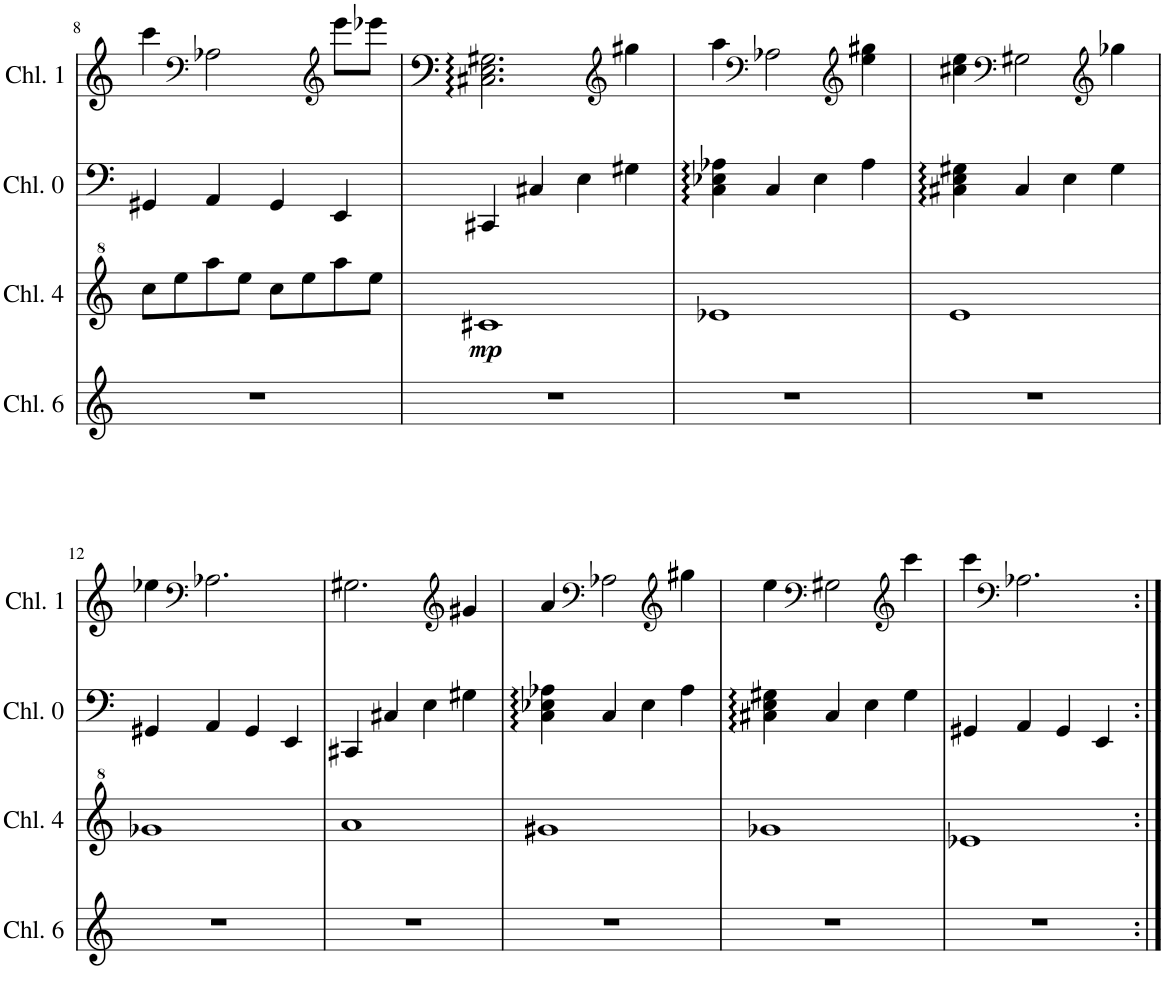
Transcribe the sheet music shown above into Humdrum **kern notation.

**kern	**kern	**dynam	**kern	**kern
*part4	*part3	*part3	*part2	*part1
*staff4	*staff3	*staff3	*staff2	*staff1
*I"Channel 6	*I"Channel 4	*	*I"Channel 0	*I"Channel 1
*I'Chl. 6	*I'Chl. 4	*	*I'Chl. 0	*I'Chl. 1
!!LO:PB:g=z
*clefG2	*clefG^2	*	*clefF4	*clefG2
*k[]	*k[]	*	*k[]	*k[]
*M4/4	*M4/4	*	*M4/4	*M4/4
*met(c)	*met(c)	*	*met(c)	*met(c)
=8	=8	=8	=8	=8
1r	8ccc\L	.	4GG#X/	4ccc\
.	8eee\	.	.	.
*	*	*	*	*clefF4
.	8aaa\	.	4AA/	2A-X\
.	8eee\J	.	.	.
.	8ccc\L	.	4GG#/	.
.	8eee\	.	.	.
*	*	*	*	*clefG2
.	8aaa\	.	4EE/	8eee\L
.	8eee\J	.	.	8eee-X\J
=9	=9	=9	=9	=9
!	!	!LO:DY:b	!	!
1r	1cc#X	mp	4CC#X/	2.C#X\:: 2.E\:: 2.G#X\::
.	.	.	4C#X/	.
.	.	.	4E\	.
*	*	*	*	*clefG2
.	.	.	4G#X\	4gg#X\
=10	=10	=10	=10	=10
1r	1ee-X	.	4C\:: 4E-X\:: 4A-X\::	4aa\
*	*	*	*	*clefF4
.	.	.	4C/	2A-X\
.	.	.	4E-\	.
*	*	*	*	*clefG2
.	.	.	4A-\	4ee\ 4gg#X\
=11	=11	=11	=11	=11
1r	1ee	.	4C#X\:: 4E\:: 4G#X\::	4cc#X\ 4ee\
*	*	*	*	*clefF4
.	.	.	4C#/	2G#X\
.	.	.	4E\	.
*	*	*	*	*clefG2
.	.	.	4G#\	4gg-X\
!!LO:LB:g=z
=12	=12	=12	=12	=12
1r	1gg-X	.	4GG#X/	4ee-X\
*	*	*	*	*clefF4
.	.	.	4AA/	2.A-X\
.	.	.	4GG#/	.
.	.	.	4EE/	.
=13	=13	=13	=13	=13
1r	1aa	.	4CC#X/	2.G#X\
.	.	.	4C#X/	.
.	.	.	4E\	.
*	*	*	*	*clefG2
.	.	.	4G#X\	4g#X/
=14	=14	=14	=14	=14
1r	1gg#X	.	4C\:: 4E-X\:: 4A-X\::	4a/
*	*	*	*	*clefF4
.	.	.	4C/	2A-X\
.	.	.	4E-\	.
*	*	*	*	*clefG2
.	.	.	4A-\	4gg#X\
=15	=15	=15	=15	=15
1r	1gg-X	.	4C#X\:: 4E\:: 4G#X\::	4ee\
*	*	*	*	*clefF4
.	.	.	4C#/	2G#X\
.	.	.	4E\	.
*	*	*	*	*clefG2
.	.	.	4G#\	4ccc\
=16	=16	=16	=16	=16
1r	1ee-X	.	4GG#X/	4ccc\
*	*	*	*	*clefF4
.	.	.	4AA/	2.A-X\
.	.	.	4GG#/	.
.	.	.	4EE/	.
=:|!	=:|!	=:|!	=:|!	=:|!
*-	*-	*-	*-	*-
